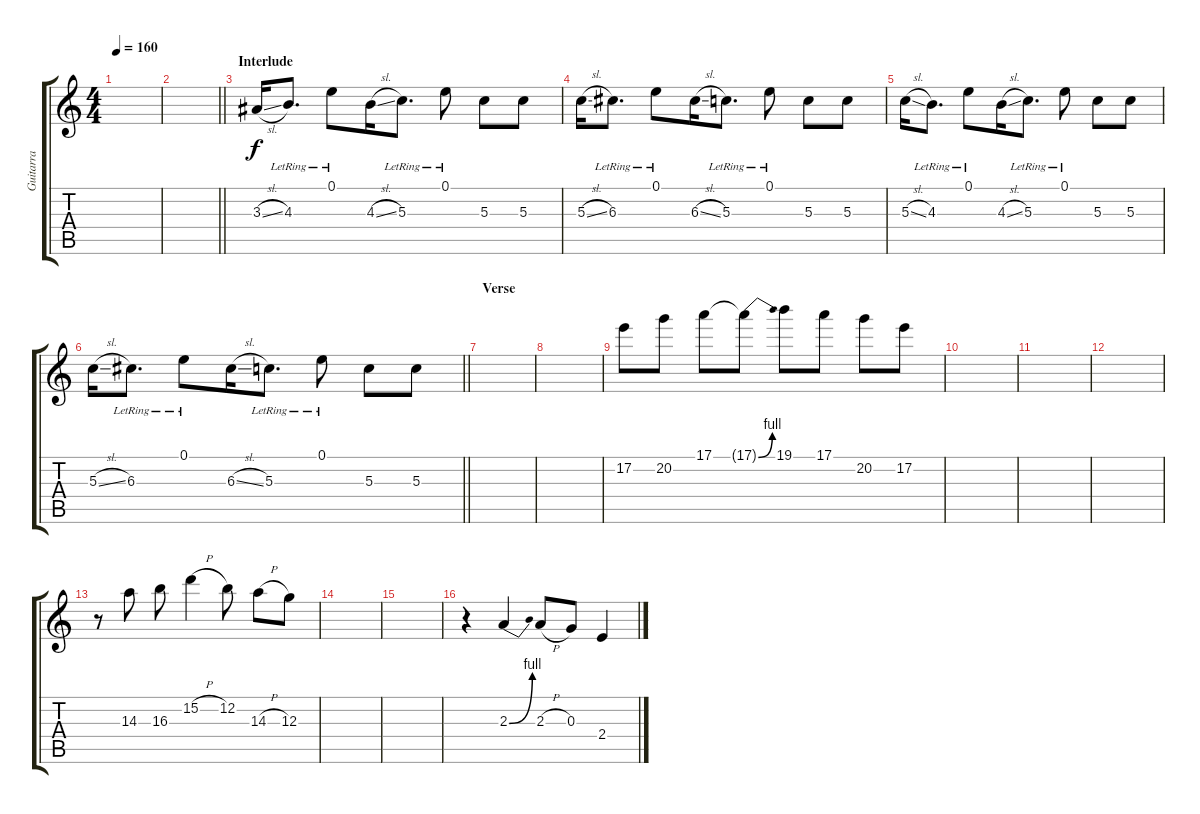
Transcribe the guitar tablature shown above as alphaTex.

\track ("Guitarra" "Guitarra") {instrument electricguitarclean}
\staff {score tabs}
\tuning (E4 B3 G3 D3 A2 E2) {hide}
\ts (4 4)
\tempo 160
\clef g2
\ks c
|
\barLineRight lightlight
|
\section ("" "Interlude")
3.3{sl}.16{volume 12} 4.3{lr}.8{d} 0.1{lr}.8 4.3{sl}.16 5.3{lr}.8{d} 0.1{lr}.8 5.3.8 5.3.8 |
5.3{sl}.16 6.3{lr}.8{d} 0.1{lr}.8 6.3{sl}.16 5.3{lr}.8{d} 0.1{lr}.8 5.3.8 5.3.8 |
5.3{sl}.16 4.3{lr}.8{d} 0.1{lr}.8 4.3{sl}.16 5.3{lr}.8{d} 0.1{lr}.8 5.3.8 5.3.8 |
\barLineRight lightlight
5.3{sl}.16 6.3{lr}.8{d} 0.1{lr}.8 6.3{sl}.16 5.3{lr}.8{d} 0.1{lr}.8 5.3.8 5.3.8 |
\section ("" "Verse")
|
|
17.2.8 20.2.8 17.1.8 17.1{be (bend 0 0 60 4) t}.8 19.1.8 17.1.8 20.2.8 17.2.8 |
|
|
|
r.8 14.3.8 16.3.8 15.2{h}.4 12.2.8 14.3{h}.8 12.3.8 |
|
|
r.4 2.3{be (bend 0 0 60 4)}.4 2.3{h}.8 0.3.8 2.4.4
